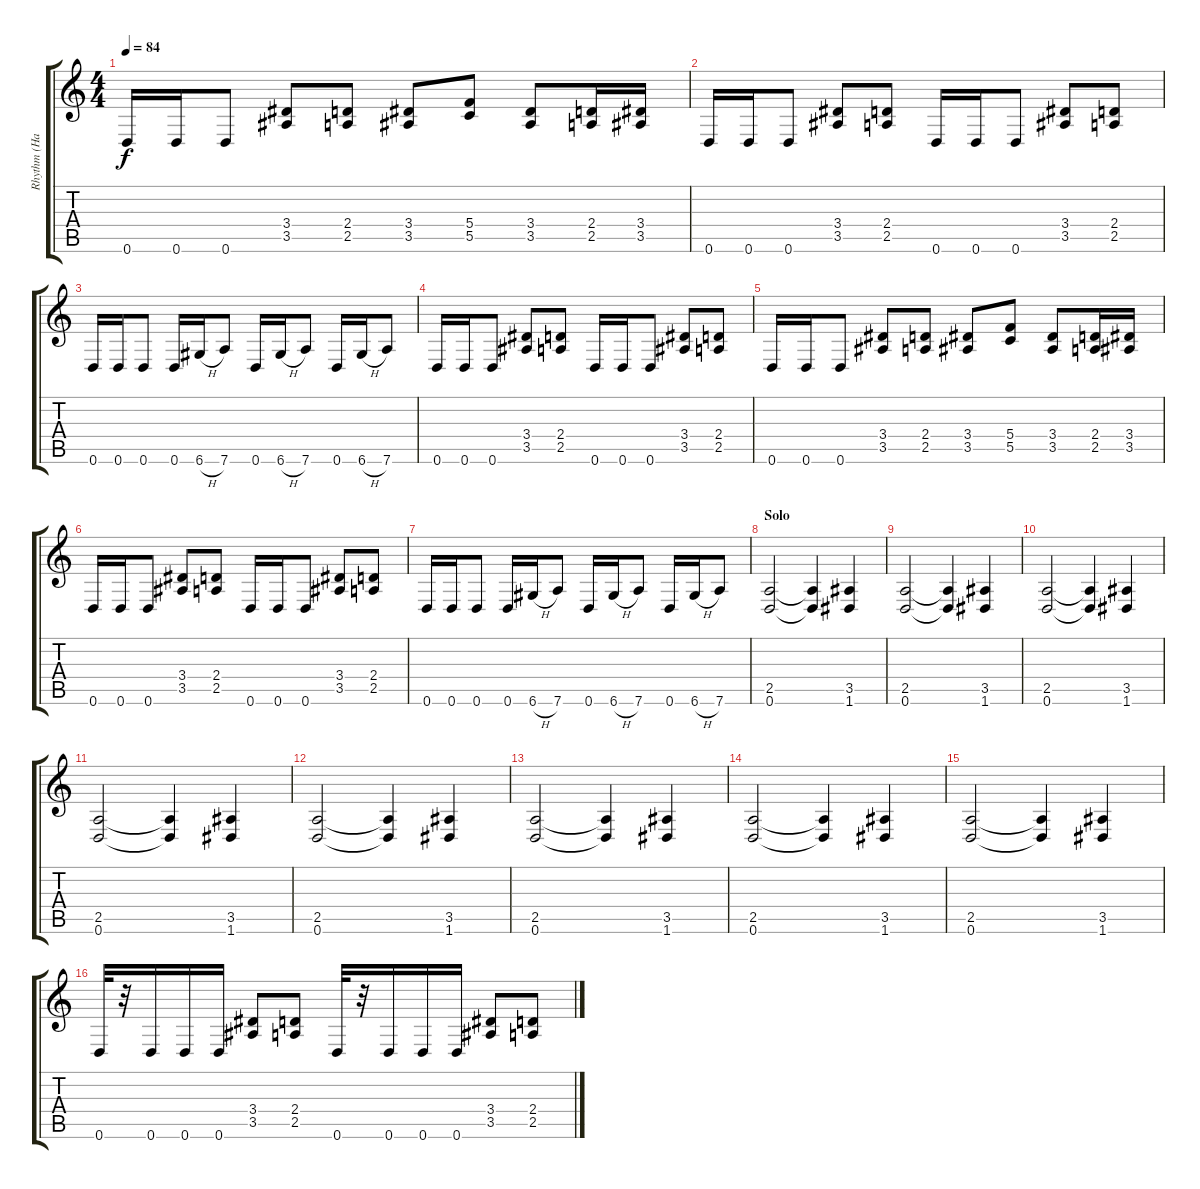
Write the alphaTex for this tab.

\track ("Rhythm (Hakan)" "Rhythm (Ha") {instrument distortionguitar}
\staff {score tabs}
\tuning (D4 A3 F3 C3 G2 D2) {hide}
\ts (4 4)
\tempo 84
\clef g2
\ks c
0.6.16{dy f} 0.6.16 0.6.8 (3.4 3.5).8 (2.4 2.5).8 (3.4 3.5).8 (5.4 5.5).8 (3.4 3.5).8 (2.4 2.5).16 (3.4 3.5).16 |
0.6.16 0.6.16 0.6.8 (3.4 3.5).8 (2.4 2.5).8 0.6.16 0.6.16 0.6.8 (3.4 3.5).8 (2.4 2.5).8 |
0.6.16 0.6.16 0.6.8 0.6.16 6.6{h}.16 7.6.8 0.6.16 6.6{h}.16 7.6.8 0.6.16 6.6{h}.16 7.6.8 |
0.6.16 0.6.16 0.6.8 (3.4 3.5).8 (2.4 2.5).8 0.6.16 0.6.16 0.6.8 (3.4 3.5).8 (2.4 2.5).8 |
0.6.16 0.6.16 0.6.8 (3.4 3.5).8 (2.4 2.5).8 (3.4 3.5).8 (5.4 5.5).8 (3.4 3.5).8 (2.4 2.5).16 (3.4 3.5).16 |
0.6.16 0.6.16 0.6.8 (3.4 3.5).8 (2.4 2.5).8 0.6.16 0.6.16 0.6.8 (3.4 3.5).8 (2.4 2.5).8 |
0.6.16 0.6.16 0.6.8 0.6.16 6.6{h}.16 7.6.8 0.6.16 6.6{h}.16 7.6.8 0.6.16 6.6{h}.16 7.6.8 |
\section ("" "Solo")
(2.5 0.6).2 (2.5{t} 0.6{t}).4 (3.5 1.6).4 |
(2.5 0.6).2 (2.5{t} 0.6{t}).4 (3.5 1.6).4 |
(2.5 0.6).2 (2.5{t} 0.6{t}).4 (3.5 1.6).4 |
(2.5 0.6).2 (2.5{t} 0.6{t}).4 (3.5 1.6).4 |
(2.5 0.6).2 (2.5{t} 0.6{t}).4 (3.5 1.6).4 |
(2.5 0.6).2 (2.5{t} 0.6{t}).4 (3.5 1.6).4 |
(2.5 0.6).2 (2.5{t} 0.6{t}).4 (3.5 1.6).4 |
(2.5 0.6).2 (2.5{t} 0.6{t}).4 (3.5 1.6).4 |
0.6.32 r.32 0.6.16 0.6.16 0.6.16 (3.4 3.5).8 (2.4 2.5).8 0.6.32 r.32 0.6.16 0.6.16 0.6.16 (3.4 3.5).8 (2.4 2.5).8
